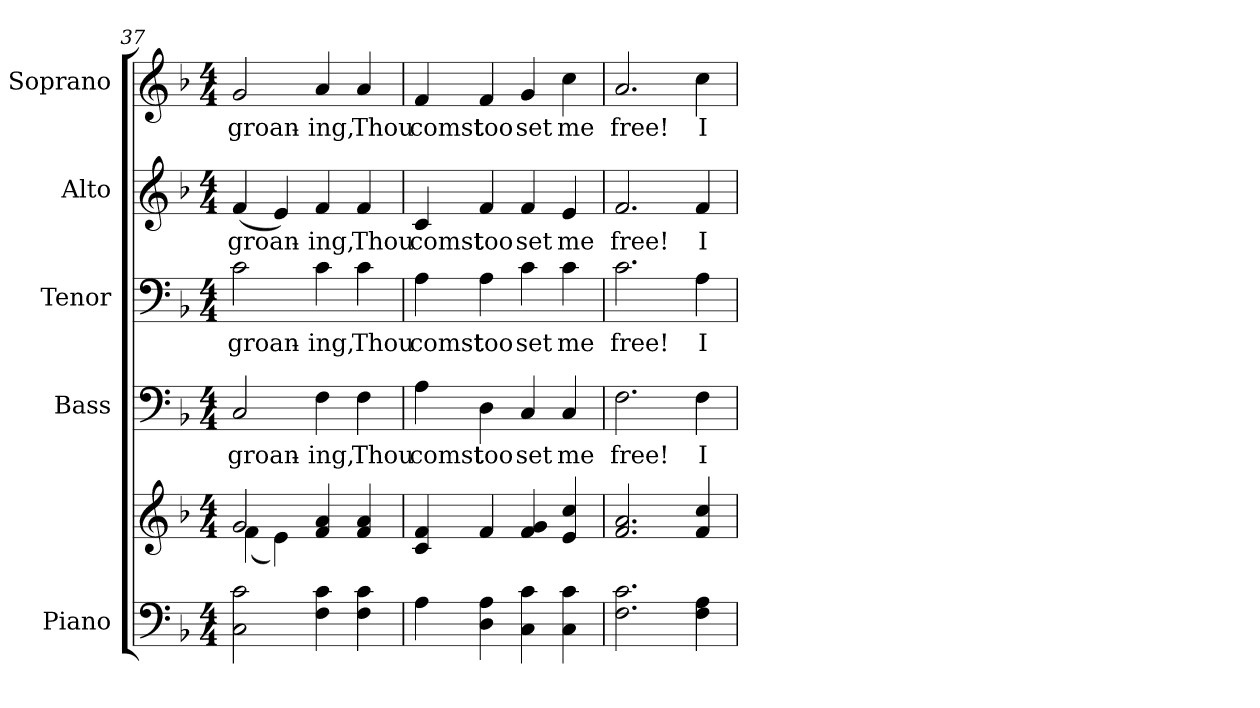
**kern	**kern	**kern	**text	**kern	**text	**kern	**text	**kern	**text
*part5	*part5	*part4	*part4	*part3	*part3	*part2	*part2	*part1	*part1
*staff6	*staff5	*staff4	*staff4	*staff3	*staff3	*staff2	*staff2	*staff1	*staff1
*I"Piano	*	*I"Bass	*	*I"Tenor	*	*I"Alto	*	*I"Soprano	*
*I'Pno.	*	*I'B.	*	*I'T.	*	*I'A.	*	*I'S.	*
*clefF4	*clefG2	*clefF4	*	*clefF4	*	*clefG2	*	*clefG2	*
*k[b-]	*k[b-]	*k[b-]	*	*k[b-]	*	*k[b-]	*	*k[b-]	*
*F:	*F:	*F:	*	*F:	*	*F:	*	*F:	*
*M4/4	*M4/4	*M4/4	*	*M4/4	*	*M4/4	*	*M4/4	*
=37	=37	=37	=37	=37	=37	=37	=37	=37	=37
*	*^	*	*	*	*	*	*	*	*
!	!	!	!	!LO:LY:b:color=#000000	!	!	!	!	!	!
!	!	!	!	!	!	!LO:LY:b:color=#000000	!	!	!	!
!	!	!	!	!	!	!	!	!LO:LY:b:color=#000000	!	!
!	!	!	!	!	!	!	!	!	!	!LO:LY:b:color=#000000
2Ci\ 2ci	2gi/	(4fi\	2Ci/	groan-	2ci\	groan-	(4fi/	groan-	2gi/	groan-
.	.	4ei\)	.	.	.	.	4ei/)	.	.	.
!	!	!	!	!LO:LY:b:color=#000000	!	!	!	!	!	!
!	!	!	!	!	!	!LO:LY:b:color=#000000	!	!	!	!
!	!	!	!	!	!	!	!	!LO:LY:b:color=#000000	!	!
!	!	!	!	!	!	!	!	!	!	!LO:LY:b:color=#000000
4Fi\ 4ci	4fi/ 4ai	2ryy	4Fi\	-ing,	4ci\	-ing,	4fi/	-ing,	4ai/	-ing,
!	!	!	!	!LO:LY:b:color=#000000	!	!	!	!	!	!
!	!	!	!	!	!	!LO:LY:b:color=#000000	!	!	!	!
!	!	!	!	!	!	!	!	!LO:LY:b:color=#000000	!	!
!	!	!	!	!	!	!	!	!	!	!LO:LY:b:color=#000000
4Fi\ 4ci	4fi/ 4ai	.	4Fi\	Thou	4ci\	Thou	4fi/	Thou	4ai/	Thou
!!LO:PB:g=z
=38	=38	=38	=38	=38	=38	=38	=38	=38	=38	=38
!	!	!	!	!LO:LY:b:color=#000000	!	!	!	!	!	!
!	!	!	!	!	!	!LO:LY:b:color=#000000	!	!	!	!
!	!	!	!	!	!	!	!	!LO:LY:b:color=#000000	!	!
!	!	!	!	!	!	!	!	!	!	!LO:LY:b:color=#000000
4Ai\	4ci/ 4fi	2ryy	4Ai\	comst	4Ai\	comst	4ci/	comst	4fi/	comst
!	!	!	!	!LO:LY:b:color=#000000	!	!	!	!	!	!
!	!	!	!	!	!	!LO:LY:b:color=#000000	!	!	!	!
!	!	!	!	!	!	!	!	!LO:LY:b:color=#000000	!	!
!	!	!	!	!	!	!	!	!	!	!LO:LY:b:color=#000000
4Di\ 4Ai	4fi/	.	4Di\	too	4Ai\	too	4fi/	too	4fi/	too
!	!	!	!	!LO:LY:b:color=#000000	!	!	!	!	!	!
!	!	!	!	!	!	!LO:LY:b:color=#000000	!	!	!	!
!	!	!	!	!	!	!	!	!LO:LY:b:color=#000000	!	!
!	!	!	!	!	!	!	!	!	!	!LO:LY:b:color=#000000
4Ci\ 4ci	4fi/ 4gi	2ryy	4Ci/	set	4ci\	set	4fi/	set	4gi/	set
!	!	!	!	!LO:LY:b:color=#000000	!	!	!	!	!	!
!	!	!	!	!	!	!LO:LY:b:color=#000000	!	!	!	!
!	!	!	!	!	!	!	!	!LO:LY:b:color=#000000	!	!
!	!	!	!	!	!	!	!	!	!	!LO:LY:b:color=#000000
4Ci\ 4ci	4ei/ 4cci	.	4Ci/	me	4ci\	me	4ei/	me	4cci\	me
*	*v	*v	*	*	*	*	*	*	*	*
=39	=39	=39	=39	=39	=39	=39	=39	=39	=39
!	!	!	!LO:LY:b:color=#000000	!	!	!	!	!	!
!	!	!	!	!	!LO:LY:b:color=#000000	!	!	!	!
!	!	!	!	!	!	!	!LO:LY:b:color=#000000	!	!
!	!	!	!	!	!	!	!	!	!LO:LY:b:color=#000000
2.Fi\ 2.ci	2.fi/ 2.ai	2.Fi\	free!	2.ci\	free!	2.fi/	free!	2.ai/	free!
!	!	!	!LO:LY:b:color=#000000	!	!	!	!	!	!
!	!	!	!	!	!LO:LY:b:color=#000000	!	!	!	!
!	!	!	!	!	!	!	!LO:LY:b:color=#000000	!	!
!	!	!	!	!	!	!	!	!	!LO:LY:b:color=#000000
4Fi\ 4Ai	4fi/ 4cci	4Fi\	I	4Ai\	I	4fi/	I	4cci\	I
=	=	=	=	=	=	=	=	=	=
*-	*-	*-	*-	*-	*-	*-	*-	*-	*-
